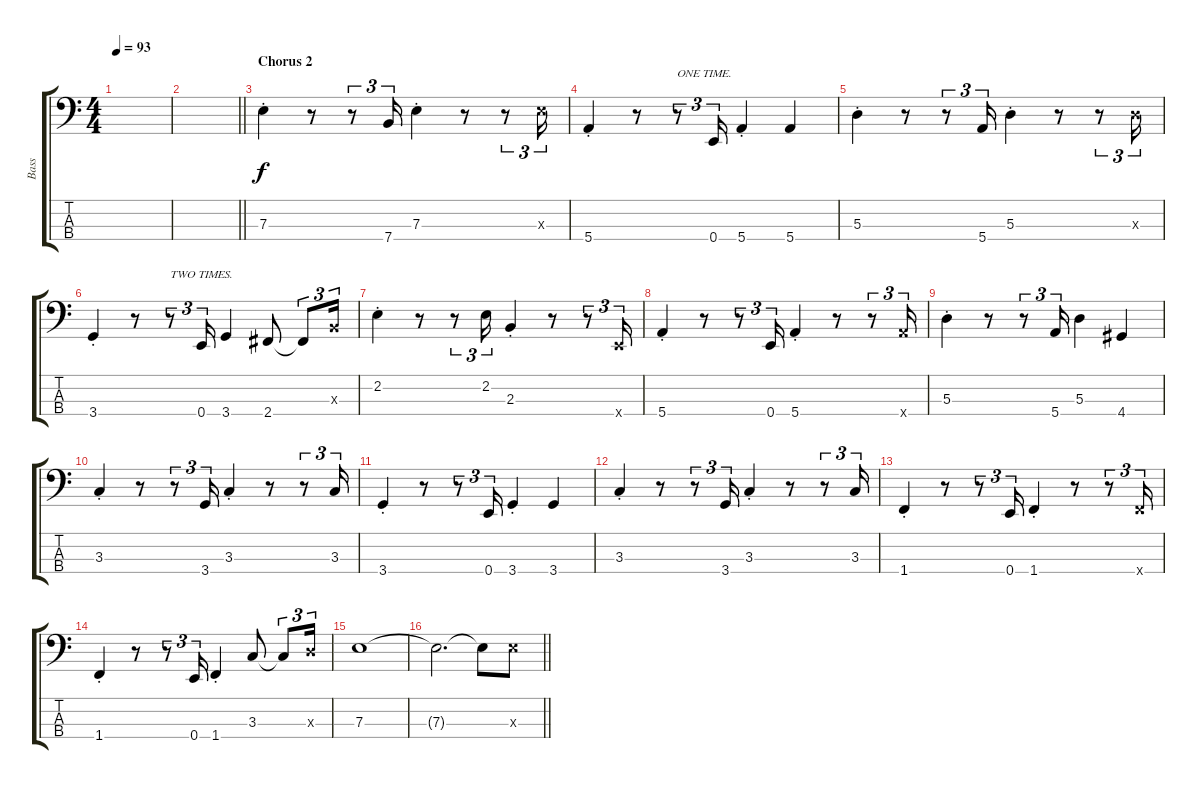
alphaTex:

\track ("Bass" "Bass") {instrument acousticbass bank 255}
\staff {score tabs}
\tuning (G2 D2 A1 E1) {hide}
\ts (4 4)
\tempo 93
\clef f4
\ks c
|
\barLineRight lightlight
|
\section ("" "Chorus 2")
7.3{st}.4 r.8 r.8{tu (3 2)} 7.4.16{tu (3 2)} 7.3{st}.4 r.8 r.8{tu (3 2)} 7.3{x}.16{tu (3 2)} |
5.4{st}.4 r.8 r.8{tu (3 2) txt "ONE TIME."} 0.4.16{tu (3 2)} 5.4{st}.4 5.4.4 |
5.3{st}.4 r.8 r.8{tu (3 2)} 5.4.16{tu (3 2)} 5.3{st}.4 r.8 r.8{tu (3 2)} 5.3{x}.16{tu (3 2)} |
3.4{st}.4 r.8 r.8{tu (3 2) txt "TWO TIMES."} 0.4.16{tu (3 2)} 3.4.4 2.4.8 2.4{t}.8{tu (3 2)} 2.3{x}.16{tu (3 2)} |
2.2{st}.4 r.8 r.8{tu (3 2)} 2.2.16{tu (3 2)} 2.3{st}.4 r.8 r.8{tu (3 2)} 0.4{x}.16{tu (3 2)} |
5.4{st}.4 r.8 r.8{tu (3 2)} 0.4.16{tu (3 2)} 5.4{st}.4 r.8 r.8{tu (3 2)} 5.4{x}.16{tu (3 2)} |
5.3{st}.4 r.8 r.8{tu (3 2)} 5.4.16{tu (3 2)} 5.3.4 4.4.4 |
3.3{st}.4 r.8 r.8{tu (3 2)} 3.4.16{tu (3 2)} 3.3{st}.4 r.8 r.8{tu (3 2)} 3.3.16{tu (3 2)} |
3.4{st}.4 r.8 r.8{tu (3 2)} 0.4.16{tu (3 2)} 3.4{st}.4 3.4.4 |
3.3{st}.4 r.8 r.8{tu (3 2)} 3.4.16{tu (3 2)} 3.3{st}.4 r.8 r.8{tu (3 2)} 3.3.16{tu (3 2)} |
1.4{st}.4 r.8 r.8{tu (3 2)} 0.4.16{tu (3 2)} 1.4{st}.4 r.8 r.8{tu (3 2)} 1.4{x}.16{tu (3 2)} |
1.4{st}.4 r.8 r.8{tu (3 2)} 0.4.16{tu (3 2)} 1.4{st}.4 3.3.8 3.3{t}.8{tu (3 2)} 5.3{x}.16{tu (3 2)} |
7.3.1 |
\barLineRight lightlight
7.3{t}.2{d} 7.3{t}.8 7.3{x}.8
